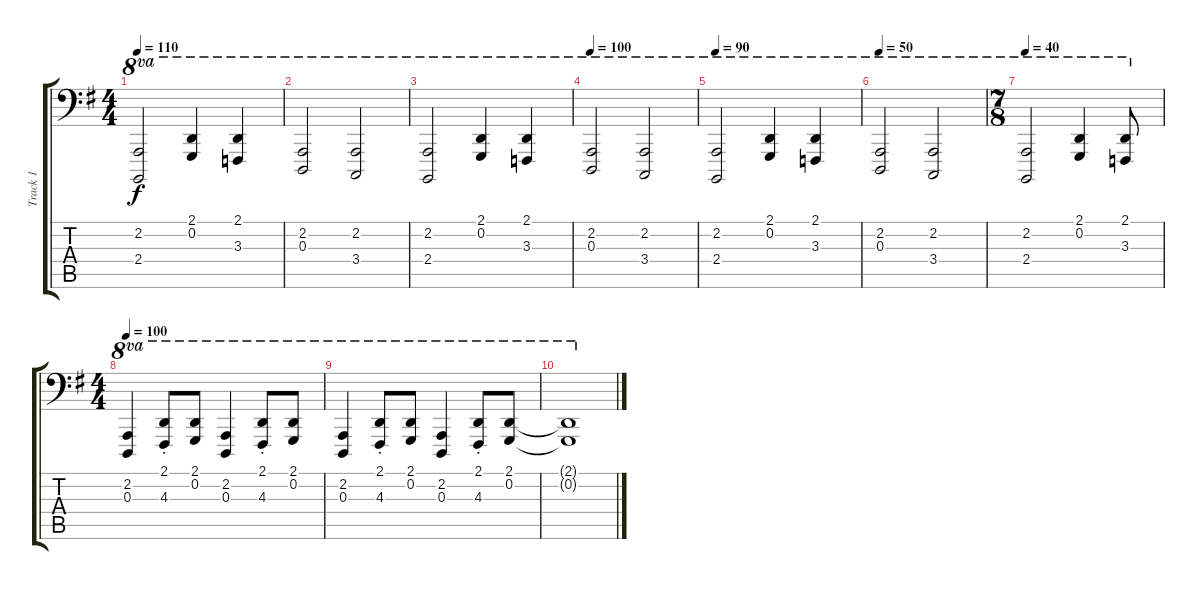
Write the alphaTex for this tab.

\track ("Track 1" "Track 1") {instrument brightacousticpiano}
\staff {score tabs}
\tuning (C3 G2 D2 A1 E1 B0) {hide}
\ts (4 4)
\tempo 110
\clef f4
\ks g
(2.2 2.4).2{ot 8va dy f} (2.1 0.2).4{ot 8va} (2.1 3.3).4{ot 8va} |
(2.2 0.3).2{ot 8va} (2.2 3.4).2{ot 8va} |
(2.2 2.4).2{ot 8va} (2.1 0.2).4{ot 8va} (2.1 3.3).4{ot 8va} |
\tempo 100
(2.2 0.3).2{ot 8va} (2.2 3.4).2{ot 8va} |
\tempo 90
(2.2 2.4).2{ot 8va} (2.1 0.2).4{ot 8va} (2.1 3.3).4{ot 8va} |
\tempo 50
(2.2 0.3).2{ot 8va} (2.2 3.4).2{ot 8va} |
\ts (7 8)
\tempo 40
(2.2 2.4).2{ot 8va} (2.1 0.2).4{ot 8va} (2.1 3.3).8{ot 8va} |
\ts (4 4)
\tempo 100
(2.2 0.3).4{ot 8va} (2.1{st} 4.3{st}).8{ot 8va} (2.1 0.2).8{ot 8va} (2.2 0.3).4{ot 8va} (2.1{st} 4.3{st}).8{ot 8va} (2.1 0.2).8{ot 8va} |
(2.2 0.3).4{ot 8va} (2.1{st} 4.3{st}).8{ot 8va} (2.1 0.2).8{ot 8va} (2.2 0.3).4{ot 8va} (2.1{st} 4.3{st}).8{ot 8va} (2.1 0.2).8{ot 8va} |
(2.1{t} 0.2{t}).1{ot 8va}
